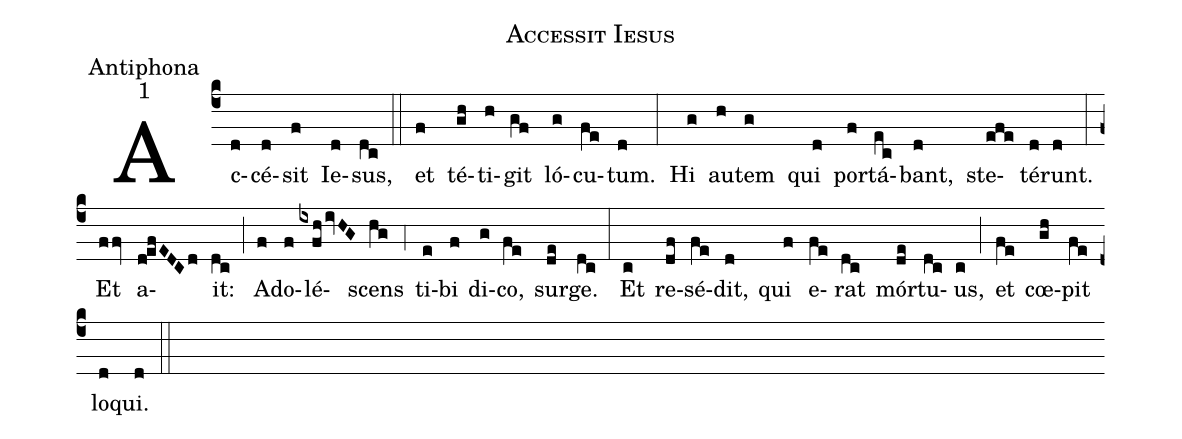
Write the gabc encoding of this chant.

name:Accessit Iesus;
office-part:Antiphona;
mode:1;
%%
(c4) Ac(d)cé(d)sit(f) Ie(d)sus,(dc) (::)
et(f) té(gh)ti(h)git(gf) ló(g)cu(fe)tum.(d) (:)
Hi(g) au(h)tem(g) qui(d) por(f)tá(ec)bant,(d) ste(efe)té(d)runt.(d) (:)
Et(ffv) a(d!efEDCd)it:(dc) (;) A(f)do(f)lé(ixfh/ivHG)scens(hg) (,4) ti(e)bi(f) di(g)co,(fe) sur(de)ge.(dc) (:)
Et(c) re(df)sé(fe)dit,(d) qui(f) e(fe)rat(dc) mór(de)tu(dc)us,(c) (;) et(fe) cœ(gh)pit(fe) lo(d)qui.(d) (::)
